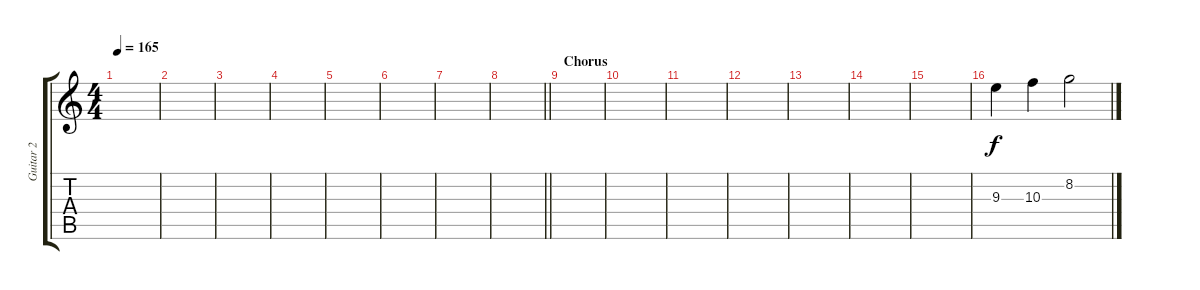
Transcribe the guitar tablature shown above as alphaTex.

\track ("Guitar 2" "Guitar 2") {instrument acousticguitarsteel}
\staff {score tabs}
\tuning (E4 B3 G3 D3 A2 E2) {hide}
\ts (4 4)
\tempo 165
\clef g2
\ks c
|
|
|
|
|
|
|
\barLineRight lightlight
|
\section ("" "Chorus")
|
|
|
|
|
|
|
9.3.4 10.3.4 8.2.2
